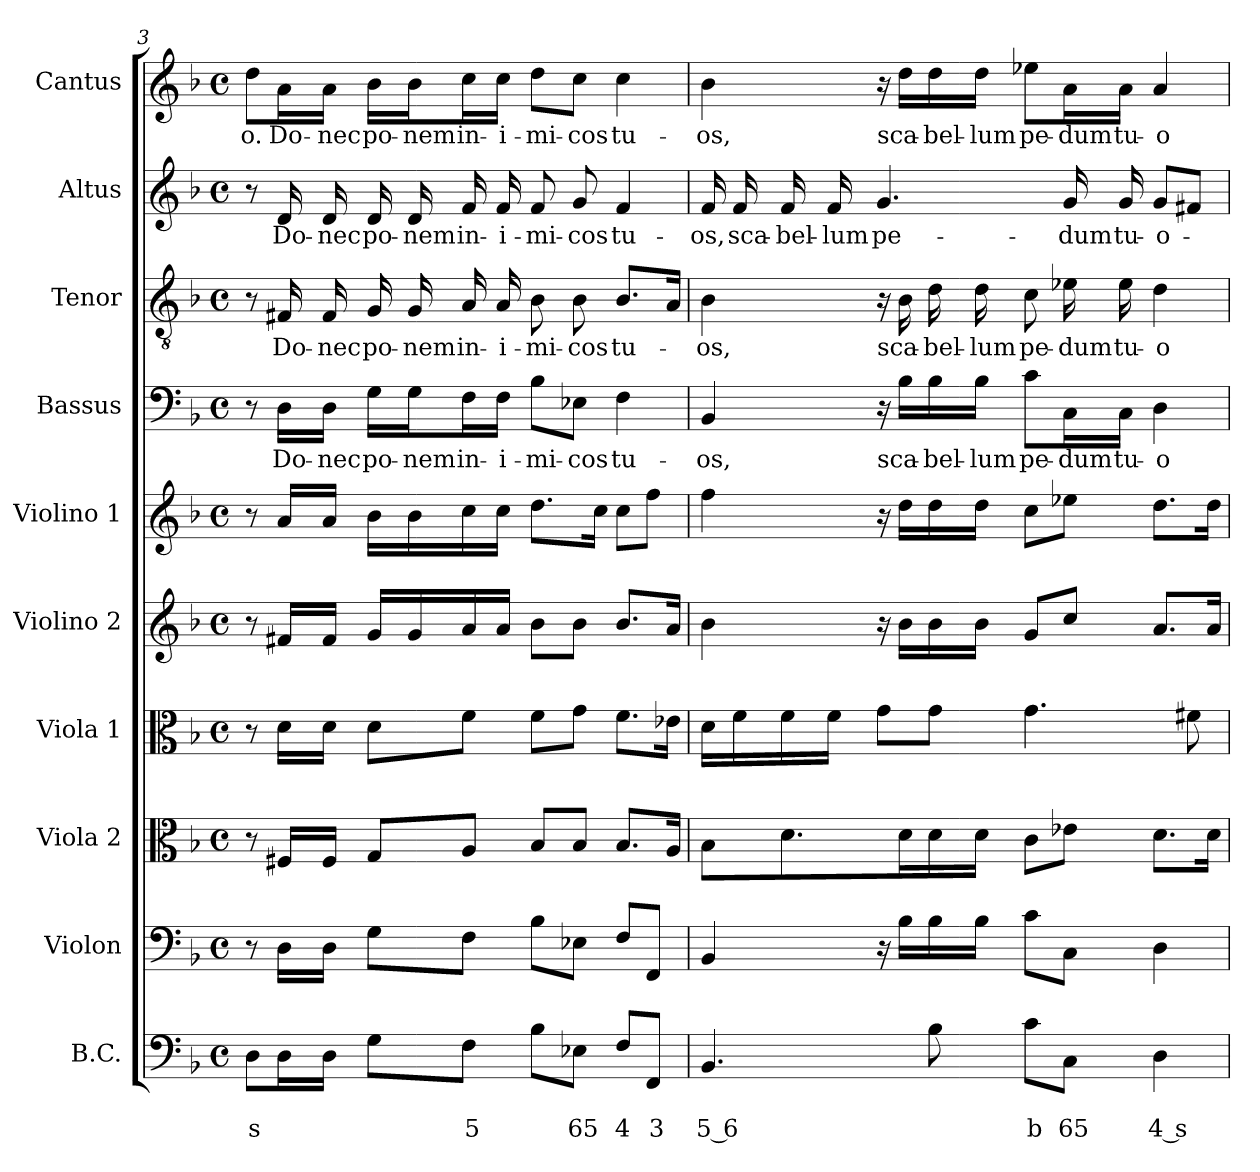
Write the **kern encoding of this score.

**kern	**text	**text	**kern	**kern	**kern	**kern	**kern	**kern	**text	**kern	**text	**kern	**text	**kern	**text
*part10	*part10	*part10	*part9	*part8	*part7	*part6	*part5	*part4	*part4	*part3	*part3	*part2	*part2	*part1	*part1
*staff10	*staff10	*staff10	*staff9	*staff8	*staff7	*staff6	*staff5	*staff4	*staff4	*staff3	*staff3	*staff2	*staff2	*staff1	*staff1
*I"B.C.	*	*	*I"Violon	*I"Viola 2	*I"Viola 1	*I"Violino 2	*I"Violino 1	*I"Bassus	*	*I"Tenor	*	*I"Altus	*	*I"Cantus	*
*I'B.C.	*	*	*I'Vn	*I'Va2	*I'Va1	*I'Vn2	*I'Vn1	*I'B	*	*I'T	*	*I'A	*	*I'C	*
!!LO:PB:g=z
*clefF4	*	*	*clefF4	*clefC3	*clefC3	*clefG2	*clefG2	*clefF4	*	*clefGv2	*	*clefG2	*	*clefG2	*
*k[b-]	*	*	*k[b-]	*k[b-]	*k[b-]	*k[b-]	*k[b-]	*k[b-]	*	*k[b-]	*	*k[b-]	*	*k[b-]	*
*F:	*	*	*F:	*F:	*F:	*F:	*F:	*F:	*	*F:	*	*F:	*	*F:	*
*M4/4	*	*	*M4/4	*M4/4	*M4/4	*M4/4	*M4/4	*M4/4	*	*M4/4	*	*M4/4	*	*M4/4	*
*met(c)	*	*	*met(c)	*met(c)	*met(c)	*met(c)	*met(c)	*met(c)	*	*met(c)	*	*met(c)	*	*met(c)	*
=3	=3	=3	=3	=3	=3	=3	=3	=3	=3	=3	=3	=3	=3	=3	=3
!	!	!LO:LY:b	!	!	!	!	!	!	!	!	!	!	!	!	!
!	!	!	!	!	!	!	!	!	!	!	!	!	!	!	!LO:LY:b
8D\L	.	s	8r	8r	8r	8r	8r	8r	.	8r	.	8r	.	8dd\L	-o.
!	!	!	!	!	!	!	!	!	!LO:LY:b	!	!	!	!	!	!
!	!	!	!	!	!	!	!	!	!	!	!LO:LY:b	!	!	!	!
!	!	!	!	!	!	!	!	!	!	!	!	!	!LO:LY:b	!	!
!	!	!	!	!	!	!	!	!	!	!	!	!	!	!	!LO:LY:b
16D\L	.	.	16D\LL	16F#X/LL	16d\LL	16f#X/LL	16a/LL	16D\LL	Do-	16F#X/	Do-	16d/	Do-	16a\L	Do-
!	!	!	!	!	!	!	!	!	!LO:LY:b	!	!	!	!	!	!
!	!	!	!	!	!	!	!	!	!	!	!LO:LY:b	!	!	!	!
!	!	!	!	!	!	!	!	!	!	!	!	!	!LO:LY:b	!	!
!	!	!	!	!	!	!	!	!	!	!	!	!	!	!	!LO:LY:b
16D\JJ	.	.	16D\JJ	16F#/JJ	16d\JJ	16f#/JJ	16a/JJ	16D\JJ	-nec	16F#/	-nec	16d/	-nec	16a\JJ	-nec
!	!	!	!	!	!	!	!	!	!LO:LY:b	!	!	!	!	!	!
!	!	!	!	!	!	!	!	!	!	!	!LO:LY:b	!	!	!	!
!	!	!	!	!	!	!	!	!	!	!	!	!	!LO:LY:b	!	!
!	!	!	!	!	!	!	!	!	!	!	!	!	!	!	!LO:LY:b
8G\L	.	.	8G\L	8G/L	8d\L	16g/LL	16b-\LL	16G\LL	po-	16G/	po-	16d/	po-	16b-\LL	po-
!	!	!	!	!	!	!	!	!	!LO:LY:b	!	!	!	!	!	!
!	!	!	!	!	!	!	!	!	!	!	!LO:LY:b	!	!	!	!
!	!	!	!	!	!	!	!	!	!	!	!	!	!LO:LY:b	!	!
!	!	!	!	!	!	!	!	!	!	!	!	!	!	!	!LO:LY:b
.	.	.	.	.	.	16g/	16b-\	16G\J	-nem	16G/	-nem	16d/	-nem	16b-\J	-nem
!	!	!LO:LY:b	!	!	!	!	!	!	!	!	!	!	!	!	!
!	!	!	!	!	!	!	!	!	!LO:LY:b	!	!	!	!	!	!
!	!	!	!	!	!	!	!	!	!	!	!LO:LY:b	!	!	!	!
!	!	!	!	!	!	!	!	!	!	!	!	!	!LO:LY:b	!	!
!	!	!	!	!	!	!	!	!	!	!	!	!	!	!	!LO:LY:b
8F\J	.	5	8F\J	8A/J	8f\J	16a/	16cc\	16F\L	in-	16A/	in-	16f/	in-	16cc\L	in-
!	!	!	!	!	!	!	!	!	!LO:LY:b	!	!	!	!	!	!
!	!	!	!	!	!	!	!	!	!	!	!LO:LY:b	!	!	!	!
!	!	!	!	!	!	!	!	!	!	!	!	!	!LO:LY:b	!	!
!	!	!	!	!	!	!	!	!	!	!	!	!	!	!	!LO:LY:b
.	.	.	.	.	.	16a/JJ	16cc\JJ	16F\JJ	-i-	16A/	-i-	16f/	-i-	16cc\JJ	-i-
!	!	!	!	!	!	!	!	!	!LO:LY:b	!	!	!	!	!	!
!	!	!	!	!	!	!	!	!	!	!	!LO:LY:b	!	!	!	!
!	!	!	!	!	!	!	!	!	!	!	!	!	!LO:LY:b	!	!
!	!	!	!	!	!	!	!	!	!	!	!	!	!	!	!LO:LY:b
8B-\L	.	.	8B-\L	8B-/L	8f\L	8b-\L	8.dd\L	8B-\L	-mi-	8B-\	-mi-	8f/	-mi-	8dd\L	-mi-
!	!	!LO:LY:b	!	!	!	!	!	!	!	!	!	!	!	!	!
!	!	!	!	!	!	!	!	!	!LO:LY:b	!	!	!	!	!	!
!	!	!	!	!	!	!	!	!	!	!	!LO:LY:b	!	!	!	!
!	!	!	!	!	!	!	!	!	!	!	!	!	!LO:LY:b	!	!
!	!	!	!	!	!	!	!	!	!	!	!	!	!	!	!LO:LY:b
8E-X\J	.	65	8E-X\J	8B-/J	8g\J	8b-\J	.	8E-X\J	-cos	8B-\	-cos	8g/	-cos	8cc\J	-cos
.	.	.	.	.	.	.	16cc\Jk	.	.	.	.	.	.	.	.
!	!	!LO:LY:b	!	!	!	!	!	!	!	!	!	!	!	!	!
!	!	!	!	!	!	!	!	!	!LO:LY:b	!	!	!	!	!	!
!	!	!	!	!	!	!	!	!	!	!	!LO:LY:b	!	!	!	!
!	!	!	!	!	!	!	!	!	!	!	!	!	!LO:LY:b	!	!
!	!	!	!	!	!	!	!	!	!	!	!	!	!	!	!LO:LY:b
8F/L	.	4	8F/L	8.B-/L	8.f\L	8.b-/L	8cc\L	4F\	tu-	8.B-/L	tu-	4f/	tu-	4cc\	tu-
!	!	!LO:LY:b	!	!	!	!	!	!	!	!	!	!	!	!	!
8FF/J	.	3	8FF/J	.	.	.	8ff\J	.	.	.	.	.	.	.	.
.	.	.	.	16A/Jk	16e-X\Jk	16a/Jk	.	.	.	16A/Jk	.	.	.	.	.
=4	=4	=4	=4	=4	=4	=4	=4	=4	=4	=4	=4	=4	=4	=4	=4
!	!	!LO:LY:b	!	!	!	!	!	!	!	!	!	!	!	!	!
!	!	!	!	!	!	!	!	!	!LO:LY:b	!	!	!	!	!	!
!	!	!	!	!	!	!	!	!	!	!	!LO:LY:b	!	!	!	!
!	!	!	!	!	!	!	!	!	!	!	!	!	!LO:LY:b	!	!
!	!	!	!	!	!	!	!	!	!	!	!	!	!	!	!LO:LY:b
4.BB-/	.	5 6	4BB-/	8B-\L	16d\LL	4b-\	4ff\	4BB-/	-os,	4B-\	-os,	16f/	-os,	4b-\	-os,
!	!	!	!	!	!	!	!	!	!	!	!	!	!LO:LY:b	!	!
.	.	.	.	.	16f\	.	.	.	.	.	.	16f/	sca-	.	.
!	!	!	!	!	!	!	!	!	!	!	!	!	!LO:LY:b	!	!
.	.	.	.	8.d\	16f\	.	.	.	.	.	.	16f/	-bel-	.	.
!	!	!	!	!	!	!	!	!	!	!	!	!	!LO:LY:b	!	!
.	.	.	.	.	16f\JJ	.	.	.	.	.	.	16f/	-lum	.	.
!	!	!	!	!	!	!	!	!	!	!	!	!	!LO:LY:b	!	!
.	.	.	16r	.	8g\L	16r	16r	16r	.	16r	.	4.g/	pe-	16r	.
!	!	!	!	!	!	!	!	!	!LO:LY:b	!	!	!	!	!	!
!	!	!	!	!	!	!	!	!	!	!	!LO:LY:b	!	!	!	!
!	!	!	!	!	!	!	!	!	!	!	!	!	!	!	!LO:LY:b
.	.	.	16B-\LL	16d\L	.	16b-\LL	16dd\LL	16B-\LL	sca-	16B-\	sca-	.	.	16dd\LL	sca-
!	!	!	!	!	!	!	!	!	!LO:LY:b	!	!	!	!	!	!
!	!	!	!	!	!	!	!	!	!	!	!LO:LY:b	!	!	!	!
!	!	!	!	!	!	!	!	!	!	!	!	!	!	!	!LO:LY:b
8B-\	.	.	16B-\	16d\	8g\J	16b-\	16dd\	16B-\	-bel-	16d\	-bel-	.	.	16dd\	-bel-
!	!	!	!	!	!	!	!	!	!LO:LY:b	!	!	!	!	!	!
!	!	!	!	!	!	!	!	!	!	!	!LO:LY:b	!	!	!	!
!	!	!	!	!	!	!	!	!	!	!	!	!	!	!	!LO:LY:b
.	.	.	16B-\JJ	16d\JJ	.	16b-\JJ	16dd\JJ	16B-\JJ	-lum	16d\	-lum	.	.	16dd\JJ	-lum
!	!	!LO:LY:b	!	!	!	!	!	!	!	!	!	!	!	!	!
!	!	!	!	!	!	!	!	!	!LO:LY:b	!	!	!	!	!	!
!	!	!	!	!	!	!	!	!	!	!	!LO:LY:b	!	!	!	!
!	!	!	!	!	!	!	!	!	!	!	!	!	!	!	!LO:LY:b
8c\L	.	b	8c\L	8c\L	4.g\	8g/L	8cc\L	8c\L	pe-	8c\	pe-	.	.	8ee-X\L	pe-
!	!	!LO:LY:b	!	!	!	!	!	!	!	!	!	!	!	!	!
!	!	!	!	!	!	!	!	!	!LO:LY:b	!	!	!	!	!	!
!	!	!	!	!	!	!	!	!	!	!	!LO:LY:b	!	!	!	!
!	!	!	!	!	!	!	!	!	!	!	!	!	!LO:LY:b	!	!
!	!	!	!	!	!	!	!	!	!	!	!	!	!	!	!LO:LY:b
8C\J	.	65	8C\J	8e-X\J	.	8cc/J	8ee-X\J	16C\L	-dum	16e-X\	-dum	16g/	-dum	16a\L	-dum
!	!	!	!	!	!	!	!	!	!LO:LY:b	!	!	!	!	!	!
!	!	!	!	!	!	!	!	!	!	!	!LO:LY:b	!	!	!	!
!	!	!	!	!	!	!	!	!	!	!	!	!	!LO:LY:b	!	!
!	!	!	!	!	!	!	!	!	!	!	!	!	!	!	!LO:LY:b
.	.	.	.	.	.	.	.	16C\JJ	tu-	16e-\	tu-	16g/	tu-	16a\JJ	tu-
!	!	!LO:LY:b	!	!	!	!	!	!	!	!	!	!	!	!	!
!	!	!	!	!	!	!	!	!	!LO:LY:b	!	!	!	!	!	!
!	!	!	!	!	!	!	!	!	!	!	!LO:LY:b	!	!	!	!
!	!	!	!	!	!	!	!	!	!	!	!	!	!LO:LY:b	!	!
!	!	!	!	!	!	!	!	!	!	!	!	!	!	!	!LO:LY:b
4D\	.	4 s	4D\	8.d\L	.	8.a/L	8.dd\L	4D\	-o-	4d\	-o-	8g/L	-o-	4a/	-o-
.	.	.	.	.	8f#X\	.	.	.	.	.	.	8f#X/J	.	.	.
.	.	.	.	16d\Jk	.	16a/Jk	16dd\Jk	.	.	.	.	.	.	.	.
=	=	=	=	=	=	=	=	=	=	=	=	=	=	=	=
*-	*-	*-	*-	*-	*-	*-	*-	*-	*-	*-	*-	*-	*-	*-	*-
